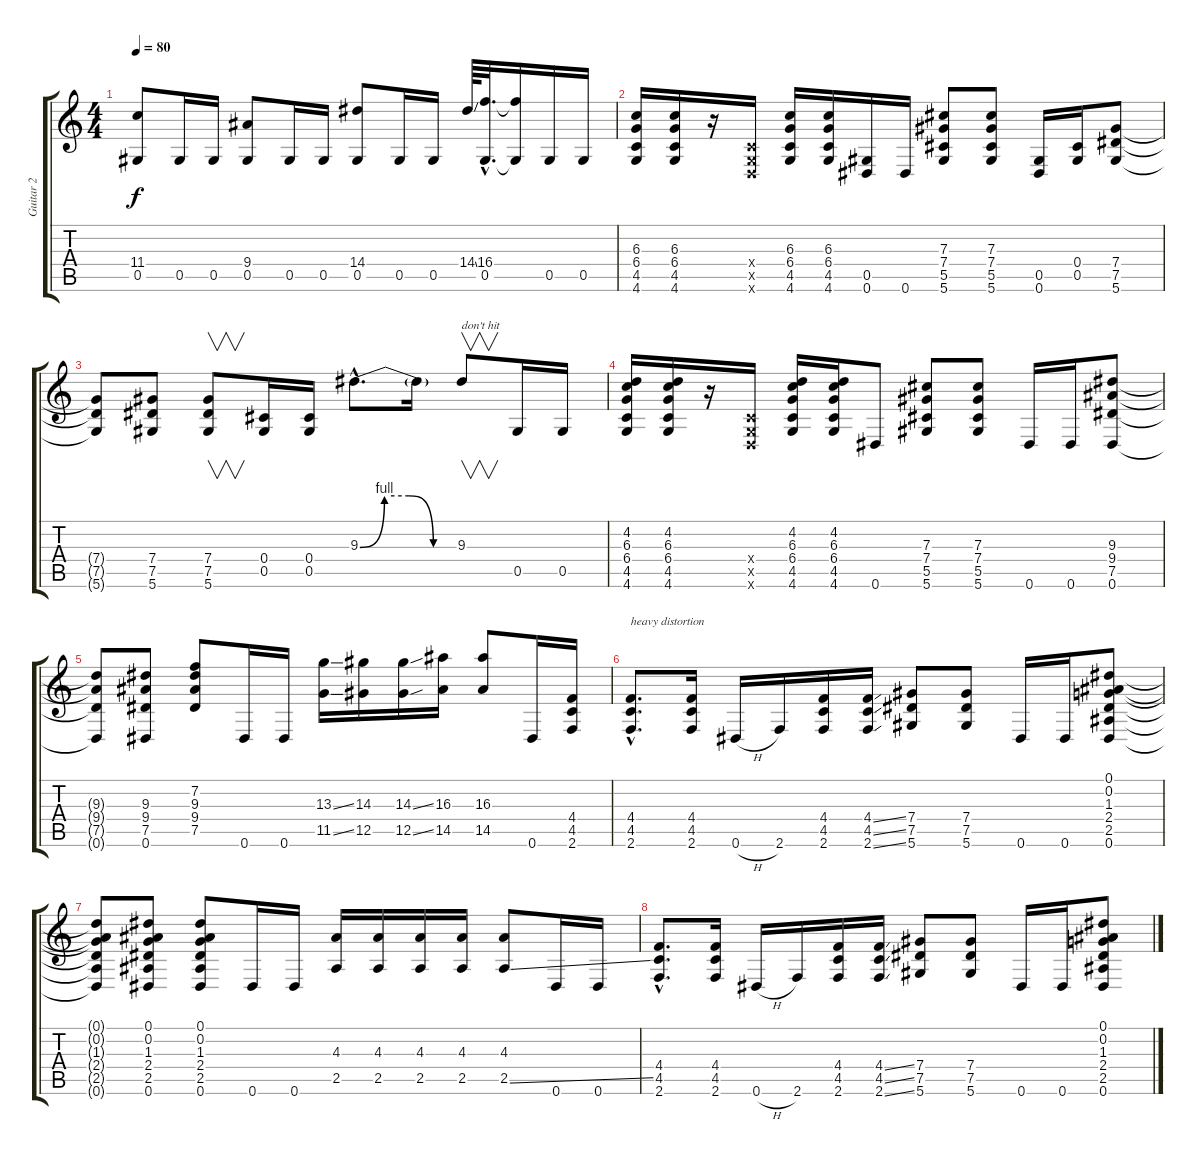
\track ("Guitar 2" "Guitar 2") {instrument overdrivenguitar}
\staff {score tabs}
\tuning (Eb4 Bb3 Gb3 Db3 Ab2 Eb2) {hide}
\ts (4 4)
\tempo 80
\clef g2
\ks c
(11.4 0.5).8{dy f} 0.5.16 0.5.16 (9.4 0.5).8 0.5.16 0.5.16 (14.4 0.5).8 0.5.16 0.5.16 14.4{ss}.64 (16.4{hac} 0.5{hac}).32{d} (16.4{t} 0.5{t}).16 0.5.16 0.5.16 |
(6.3 6.4 4.5 4.6).16 (6.3 6.4 4.5 4.6).16 r.16 (-1.4{x} -1.5{x} -1.6{x}).16 (6.3 6.4 4.5 4.6).16 (6.3 6.4 4.5 4.6).16 (0.5 0.6).16 0.6.16 (7.3 7.4 5.5 5.6).8 (7.3 7.4 5.5 5.6).8 (0.5 0.6).16 (0.4 0.5).16 (7.4 7.5 5.6).8 |
(7.4{t} 7.5{t} 5.6{t}).8 (7.4 7.5 5.6).8 (7.4 7.5 5.6).8{v} (0.4 0.5).16 (0.4 0.5).16 9.3{be (custom 0 0 15 4 30 4 45 0 60 0) hac}.8{d} 9.3{t}.16 9.3.8{v txt "don't hit"} 0.5.16 0.5.16 |
(4.2 6.3 6.4 4.5 4.6).16 (4.2 6.3 6.4 4.5 4.6).16 r.16 (-1.4{x} -1.5{x} -1.6{x}).16 (4.2 6.3 6.4 4.5 4.6).16 (4.2 6.3 6.4 4.5 4.6).16 0.6.8 (7.3 7.4 5.5 5.6).8 (7.3 7.4 5.5 5.6).8 0.6.16 0.6.16 (9.3 9.4 7.5 0.6).8 |
(9.3{t} 9.4{t} 7.5{t} 0.6{t}).8 (9.3 9.4 7.5 0.6).8 (7.2 9.3 9.4 7.5).8 0.6.16 0.6.16 (13.3{ss} 11.5{ss}).16 (14.3 12.5).16 (14.3{ss} 12.5{ss}).16 (16.3 14.5).16 (16.3 14.5).8 0.6.16 (4.4 4.5 2.6).16 |
(4.4{hac} 4.5{hac} 2.6{hac}).8{d txt "heavy distortion"} (4.4 4.5 2.6).16 0.6{h}.16 2.6.16 (4.4 4.5 2.6).16 (4.4{ss} 4.5{ss} 2.6{ss}).16 (7.4 7.5 5.6).8 (7.4 7.5 5.6).8 0.6.16 0.6.16 (0.1 0.2 1.3 2.4 2.5 0.6).8 |
(0.1{t} 0.2{t} 1.3{t} 2.4{t} 2.5{t} 0.6{t}).8 (0.1 0.2 1.3 2.4 2.5 0.6).8 (0.1 0.2 1.3 2.4 2.5 0.6).8 0.6.16 0.6.16 (4.3 2.5).16 (4.3 2.5).16 (4.3 2.5).16 (4.3 2.5).16 (4.3 2.5{ss}).8 0.6.16 0.6.16 |
(4.4{hac} 4.5{hac} 2.6{hac}).8{d} (4.4 4.5 2.6).16 0.6{h}.16 2.6.16 (4.4 4.5 2.6).16 (4.4{ss} 4.5{ss} 2.6{ss}).16 (7.4 7.5 5.6).8 (7.4 7.5 5.6).8 0.6.16 0.6.16 (0.1 0.2 1.3 2.4 2.5 0.6).8
